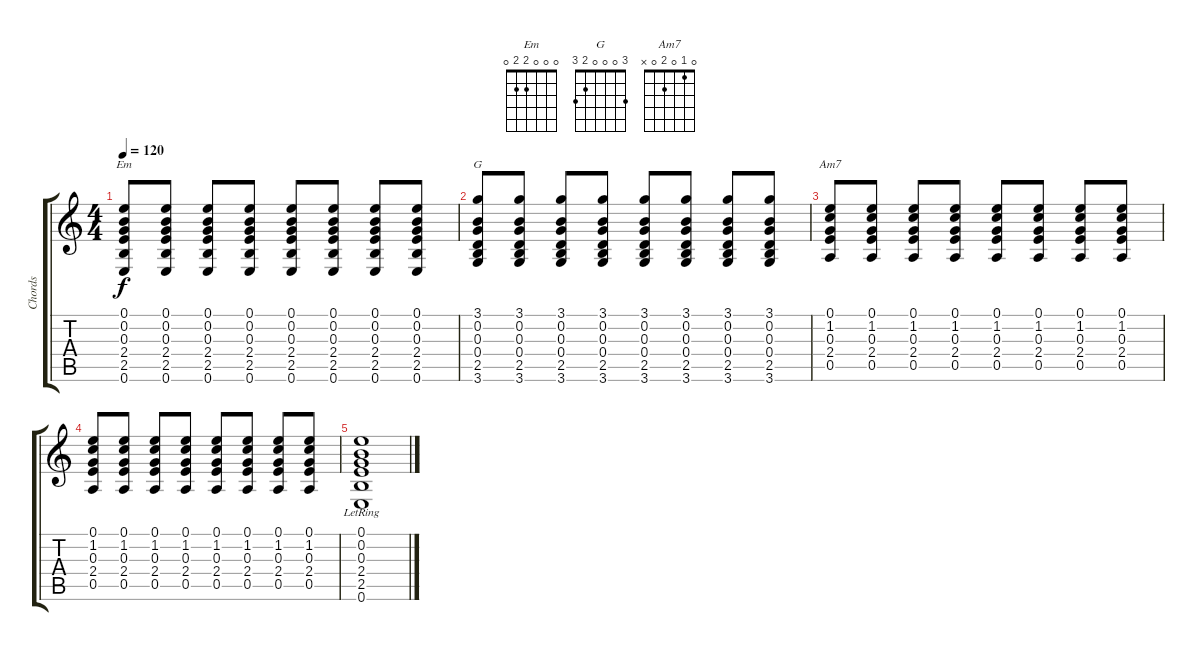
\track ("Chords" "Chords") {instrument acousticguitarnylon}
\staff {score tabs}
\tuning (E4 B3 G3 D3 A2 E2) {hide}
\chord ("Em" 0 0 0 2 2 0)
\chord ("G" 3 0 0 0 2 3)
\chord ("Am7" 0 1 0 2 0 x)
\ts (4 4)
\tempo 120
\clef g2
\ks c
(0.1 0.2 0.3 2.4 2.5 0.6).8{ch "Em" dy f} (0.1 0.2 0.3 2.4 2.5 0.6).8 (0.1 0.2 0.3 2.4 2.5 0.6).8 (0.1 0.2 0.3 2.4 2.5 0.6).8 (0.1 0.2 0.3 2.4 2.5 0.6).8 (0.1 0.2 0.3 2.4 2.5 0.6).8 (0.1 0.2 0.3 2.4 2.5 0.6).8 (0.1 0.2 0.3 2.4 2.5 0.6).8 |
(3.1 0.2 0.3 0.4 2.5 3.6).8{ch "G"} (3.1 0.2 0.3 0.4 2.5 3.6).8 (3.1 0.2 0.3 0.4 2.5 3.6).8 (3.1 0.2 0.3 0.4 2.5 3.6).8 (3.1 0.2 0.3 0.4 2.5 3.6).8 (3.1 0.2 0.3 0.4 2.5 3.6).8 (3.1 0.2 0.3 0.4 2.5 3.6).8 (3.1 0.2 0.3 0.4 2.5 3.6).8 |
(0.1 1.2 0.3 2.4 0.5).8{ch "Am7"} (0.1 1.2 0.3 2.4 0.5).8 (0.1 1.2 0.3 2.4 0.5).8 (0.1 1.2 0.3 2.4 0.5).8 (0.1 1.2 0.3 2.4 0.5).8 (0.1 1.2 0.3 2.4 0.5).8 (0.1 1.2 0.3 2.4 0.5).8 (0.1 1.2 0.3 2.4 0.5).8 |
(0.1 1.2 0.3 2.4 0.5).8 (0.1 1.2 0.3 2.4 0.5).8 (0.1 1.2 0.3 2.4 0.5).8 (0.1 1.2 0.3 2.4 0.5).8 (0.1 1.2 0.3 2.4 0.5).8 (0.1 1.2 0.3 2.4 0.5).8 (0.1 1.2 0.3 2.4 0.5).8 (0.1 1.2 0.3 2.4 0.5).8 |
(0.1{lr} 0.2{lr} 0.3{lr} 2.4{lr} 2.5{lr} 0.6{lr}).1
